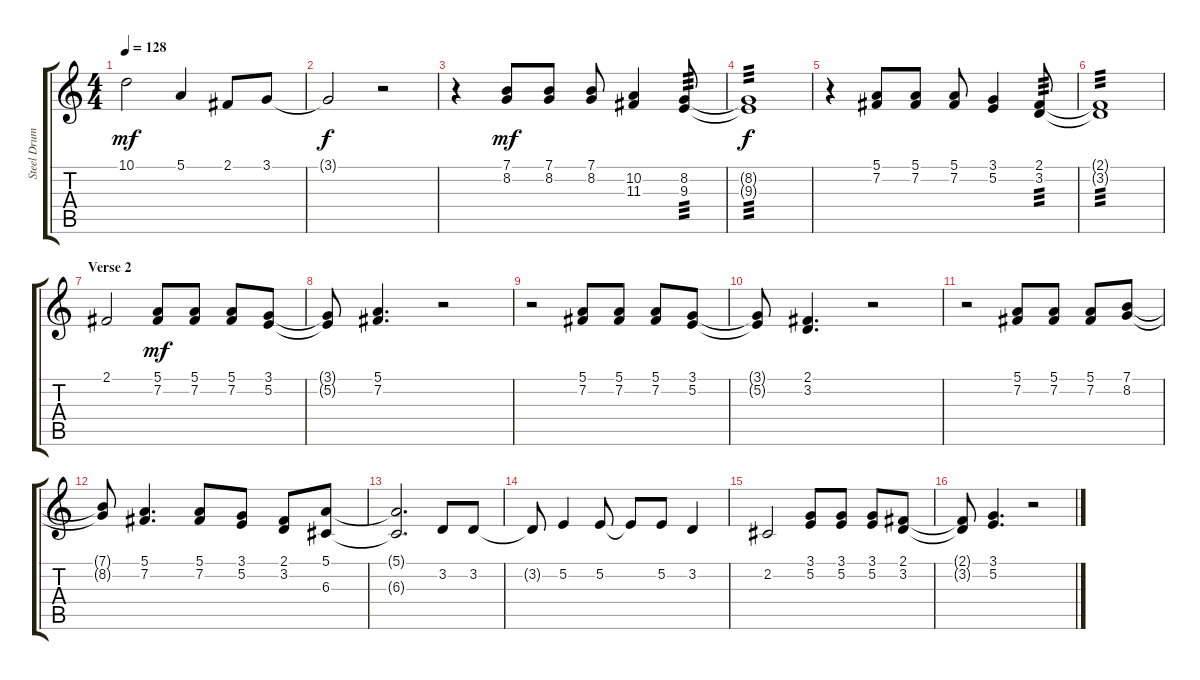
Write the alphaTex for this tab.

\track ("Steel Drums" "Steel Drum") {instrument steeldrums}
\staff {score tabs}
\tuning (E4 B3 G3 D3 A2 E2) {hide}
\ts (4 4)
\tempo 128
\clef g2
\ks c
10.1.2{dy mf} 5.1.4 2.1.8 3.1.8 |
3.1{t}.2{dy f} r.2 |
r.4 (7.1 8.2).8{dy mf} (7.1 8.2).8 (7.1 8.2).8 (10.2 11.3).4 (8.2 9.3).8{tp 3} |
(8.2{t} 9.3{t}).1{tp 3 dy f} |
r.4 (5.1 7.2).8 (5.1 7.2).8 (5.1 7.2).8 (3.1 5.2).4 (2.1 3.2).8{tp 3} |
(2.1{t} 3.2{t}).1{tp 3} |
\section ("" "Verse 2")
2.1.2 (5.1 7.2).8{dy mf} (5.1 7.2).8 (5.1 7.2).8 (3.1 5.2).8 |
(3.1{t} 5.2{t}).8 (5.1 7.2).4{d} r.2 |
r.2 (5.1 7.2).8 (5.1 7.2).8 (5.1 7.2).8 (3.1 5.2).8 |
(3.1{t} 5.2{t}).8 (2.1 3.2).4{d} r.2 |
r.2 (5.1 7.2).8 (5.1 7.2).8 (5.1 7.2).8 (7.1 8.2).8 |
(7.1{t} 8.2{t}).8 (5.1 7.2).4{d} (5.1 7.2).8 (3.1 5.2).8 (2.1 3.2).8 (5.1 6.3).8 |
(5.1{t} 6.3{t}).2{d} 3.2.8 3.2.8 |
3.2{t}.8 5.2.4 5.2.8 5.2{t}.8 5.2.8 3.2.4 |
2.2.2 (3.1 5.2).8 (3.1 5.2).8 (3.1 5.2).8 (2.1 3.2).8 |
(2.1{t} 3.2{t}).8 (3.1 5.2).4{d} r.2
